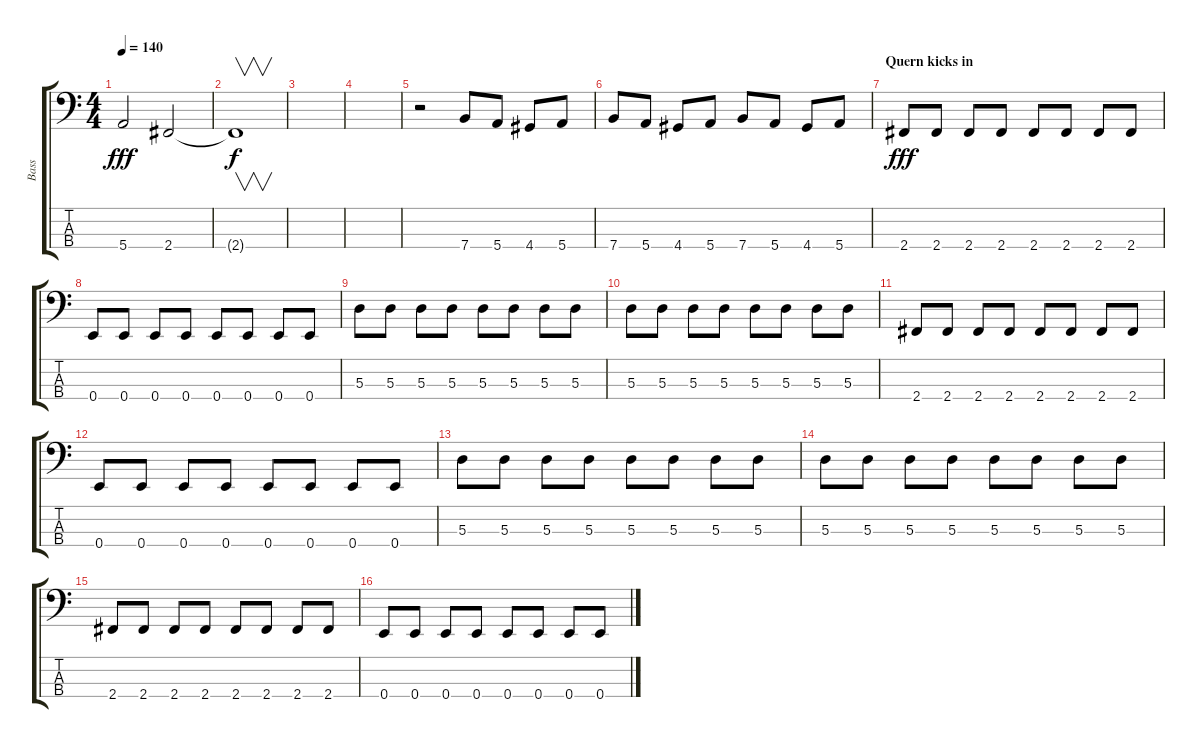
\track ("Bass" "Bass") {instrument acousticbass}
\staff {score tabs}
\tuning (G2 D2 A1 E1) {hide}
\ts (4 4)
\tempo 140
\clef f4
\ks c
5.4.2{dy fff} 2.4.2 |
2.4{t}.1{v dy f} |
|
|
r.2 7.4.8 5.4.8 4.4.8 5.4.8 |
7.4.8 5.4.8 4.4.8 5.4.8 7.4.8 5.4.8 4.4.8 5.4.8 |
\section ("" "Quern kicks in")
2.4.8{dy fff volume 13 instrument electricbasspick} 2.4.8 2.4.8 2.4.8 2.4.8 2.4.8 2.4.8 2.4.8 |
0.4.8 0.4.8 0.4.8 0.4.8 0.4.8 0.4.8 0.4.8 0.4.8 |
5.3.8 5.3.8 5.3.8 5.3.8 5.3.8 5.3.8 5.3.8 5.3.8 |
5.3.8 5.3.8 5.3.8 5.3.8 5.3.8 5.3.8 5.3.8 5.3.8 |
2.4.8 2.4.8 2.4.8 2.4.8 2.4.8 2.4.8 2.4.8 2.4.8 |
0.4.8 0.4.8 0.4.8 0.4.8 0.4.8 0.4.8 0.4.8 0.4.8 |
5.3.8 5.3.8 5.3.8 5.3.8 5.3.8 5.3.8 5.3.8 5.3.8 |
5.3.8 5.3.8 5.3.8 5.3.8 5.3.8 5.3.8 5.3.8 5.3.8 |
2.4.8 2.4.8 2.4.8 2.4.8 2.4.8 2.4.8 2.4.8 2.4.8 |
0.4.8 0.4.8 0.4.8 0.4.8 0.4.8 0.4.8 0.4.8 0.4.8
